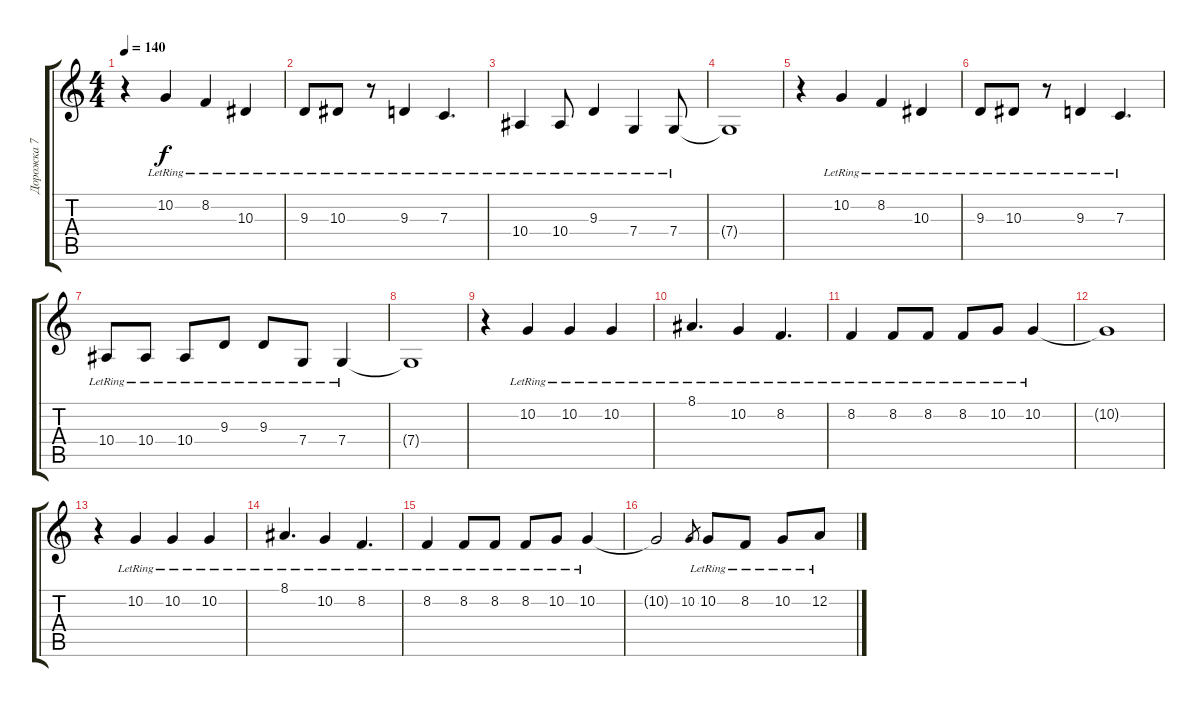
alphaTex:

\track ("Дорожка 7" "Дорожка 7") {instrument electricgrandpiano}
\staff {score tabs}
\tuning (D4 A3 F3 C3 G2 C2) {hide}
\ts (4 4)
\tempo 140
\clef g2
\ks c
r.4{dy ff} 10.2{lr}.4{dy f} 8.2{lr}.4 10.3{lr}.4 |
9.3{lr}.8 10.3{lr}.8 r.8 9.3{lr}.4 7.3{lr}.4{d} |
10.4{lr}.4 10.4{lr}.8 9.3{lr}.4 7.4{lr}.4 7.4{lr}.8 |
7.4{t}.1 |
r.4 10.2{lr}.4 8.2{lr}.4 10.3{lr}.4 |
9.3{lr}.8 10.3{lr}.8 r.8 9.3{lr}.4 7.3{lr}.4{d} |
10.4{lr}.8 10.4{lr}.8 10.4{lr}.8 9.3{lr}.8 9.3{lr}.8 7.4{lr}.8 7.4{lr}.4 |
7.4{t}.1 |
r.4 10.2{lr}.4 10.2{lr}.4 10.2{lr}.4 |
8.1{lr}.4{d} 10.2{lr}.4 8.2{lr}.4{d} |
8.2{lr}.4 8.2{lr}.8 8.2{lr}.8 8.2{lr}.8 10.2{lr}.8 10.2{lr}.4 |
10.2{t}.1 |
r.4 10.2{lr}.4 10.2{lr}.4 10.2{lr}.4 |
8.1{lr}.4{d} 10.2{lr}.4 8.2{lr}.4{d} |
8.2{lr}.4 8.2{lr}.8 8.2{lr}.8 8.2{lr}.8 10.2{lr}.8 10.2{lr}.4 |
10.2{t}.2 10.2.8{gr} 10.2{lr}.8 8.2{lr}.8 10.2{lr}.8 12.2{lr}.8
